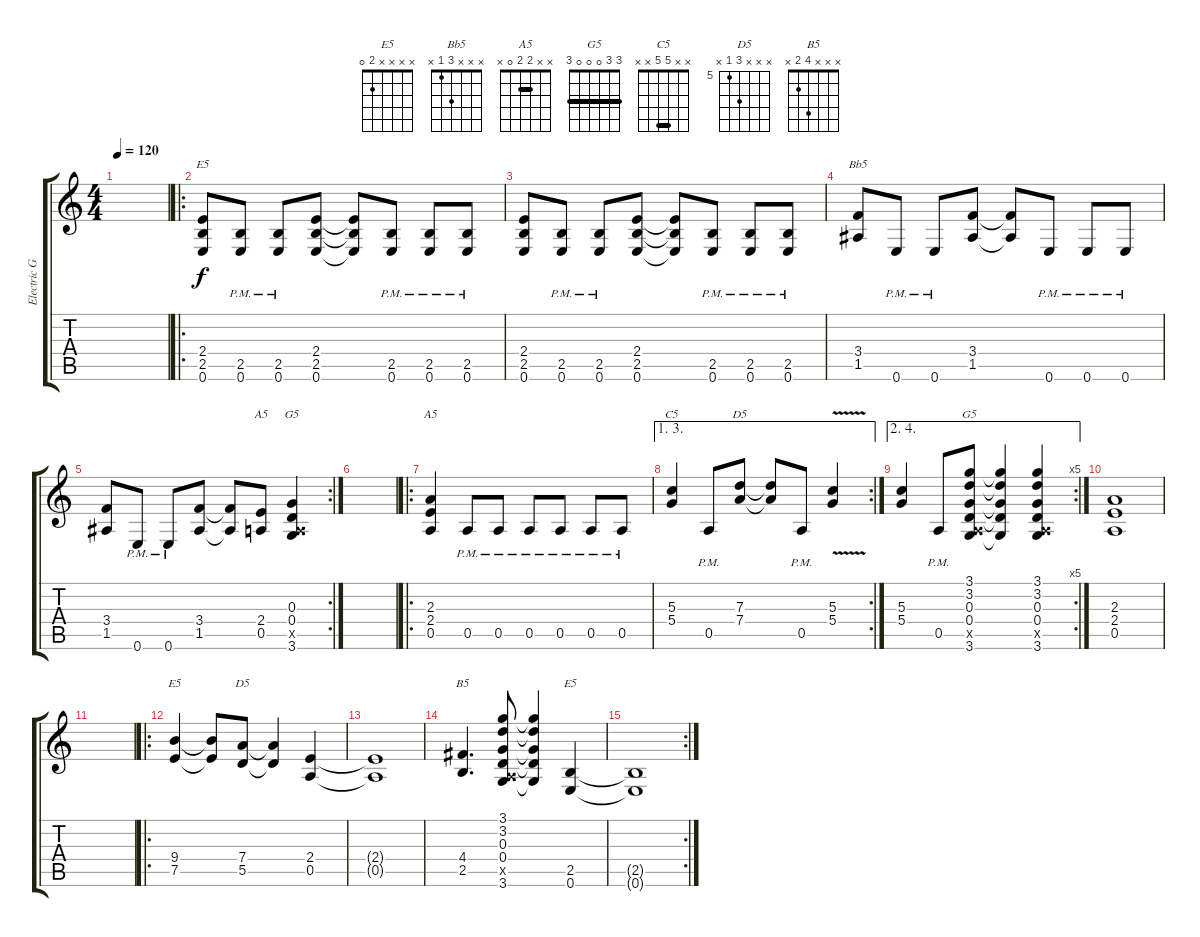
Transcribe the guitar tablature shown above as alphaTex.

\track ("Electric Guitar" "Electric G") {instrument overdrivenguitar}
\staff {score tabs}
\tuning (E4 B3 G3 D3 A2 E2) {hide}
\chord ("E5" x x x 2 2 0) {barre 2}
\chord ("Bb5" x x x 3 1 x)
\chord ("A5" x x x 2 0 x)
\chord ("G5" x x 0 0 0 3)
\chord ("A5" x x 2 2 0 x) {barre 2}
\chord ("C5" x x 5 5 x x) {barre 5}
\chord ("D5" x x 7 7 x x) {firstfret 7 barre 7}
\chord ("G5" 3 3 0 0 0 3) {barre 3}
\chord ("E5" x x x 9 7 x) {firstfret 7}
\chord ("D5" x x x 7 5 x) {firstfret 5}
\chord ("B5" x x x 4 2 x)
\chord ("E5" x x x x 2 0)
\ts (4 4)
\tempo 120
\clef g2
\ks c
|
\ro
(2.4 2.5 0.6).8{ch "E5"} (2.5{pm} 0.6{pm}).8 (2.5{pm} 0.6{pm}).8 (2.4 2.5 0.6).8 (2.4{t} 2.5{t} 0.6{t}).8 (2.5{pm} 0.6{pm}).8 (2.5{pm} 0.6{pm}).8 (2.5{pm} 0.6{pm}).8 |
(2.4 2.5 0.6).8 (2.5{pm} 0.6{pm}).8 (2.5{pm} 0.6{pm}).8 (2.4 2.5 0.6).8 (2.4{t} 2.5{t} 0.6{t}).8 (2.5{pm} 0.6{pm}).8 (2.5{pm} 0.6{pm}).8 (2.5{pm} 0.6{pm}).8 |
(3.4 1.5).8{ch "Bb5"} 0.6{pm}.8 0.6{pm}.8 (3.4 1.5).8 (3.4{t} 1.5{t}).8 0.6{pm}.8 0.6{pm}.8 0.6{pm}.8 |
\rc 2
(3.4 1.5).8 0.6{pm}.8 0.6{pm}.8 (3.4 1.5).8 (3.4{t} 1.5{t}).8 (2.4 0.5).8{ch "A5"} (0.3 0.4 0.5{x} 3.6).4{ch "G5"} |
|
\ro
(2.3 2.4 0.5).4{ch "A5"} 0.5{pm}.8 0.5{pm}.8 0.5{pm}.8 0.5{pm}.8 0.5{pm}.8 0.5{pm}.8 |
\ae (1 3)
\rc 2
(5.3 5.4).4{ch "C5"} 0.5{pm}.8 (7.3 7.4).8{ch "D5"} (7.3{t} 7.4{t}).8 0.5{pm}.8 (5.3{v} 5.4{v}).4 |
\ae (2 4)
\rc 5
(5.3 5.4).4 0.5{pm}.8 (3.1 3.2 0.3 0.4 0.5{x} 3.6).8{ch "G5"} (3.1{t} 3.2{t} 0.3{t} 0.4{t} 3.6{t}).4 (3.1 3.2 0.3 0.4 0.5{x} 3.6).4 |
(2.3 2.4 0.5).1 |
|
\ro
(9.4 7.5).4{ch "E5"} (9.4{t} 7.5{t}).8 (7.4 5.5).8{ch "D5"} (7.4{t} 5.5{t}).4 (2.4 0.5).4 |
(2.4{t} 0.5{t}).1 |
(4.4 2.5).4{d ch "B5"} (3.1 3.2 0.3 0.4 0.5{x} 3.6).8 (3.1{t} 3.2{t} 0.3{t} 0.4{t} 3.6{t}).4 (2.5 0.6).4{ch "E5"} |
\rc 2
(2.5{t} 0.6{t}).1
